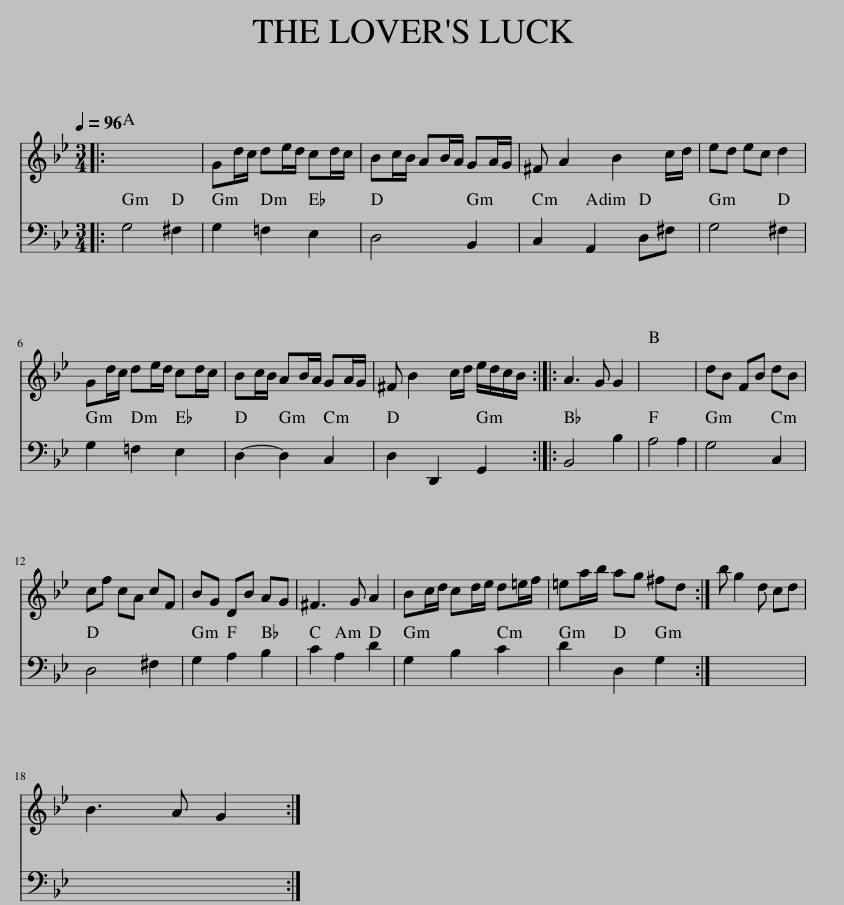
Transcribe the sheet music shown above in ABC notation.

X:1
%%score 1 2
L:1/8
Q:1/4=96
M:3/4
I:linebreak $
K:Gmin
V:1 treble
V:2 bass
V:1
|: x6 | Gd/c/ de/d/ cd/c/ | Bc/B/ AB/A/ GA/G/ | ^F A2 B2 c/d/ | ed ec d2 |$ %5
 Gd/c/ de/d/ cd/c/ | Bc/B/ AB/A/ GA/G/ | ^F B2 c/d/ e/d/c/B/ :: A3 G G2 | x6 | %10
 dB FB dB |$ cf cA cF | BG DB AG | ^F3 G A2 | Bc/d/ cd/e/ d=e/f/ | %15
 =ea/b/ ag ^fd :| b g2 d cd |$ B3 A G2 :| %18
V:2
|: G,4 ^F,2 | G,2 =F,2 E,2 | D,4 B,,2 | C,2 A,,2 D,^F, | G,4 ^F,2 |$ %5
 G,2 =F,2 E,2 | D,2- D,2 C,2 | D,2 D,,2 G,,2 :: B,,4 B,2 | A,4 A,2 | %10
 G,4 C,2 |$ D,4 ^F,2 | G,2 A,2 B,2 | C2 A,2 D2 | G,2 B,2 C2 | %15
 D2 D,2 G,2 :| x6 |$ x6 :| %18
